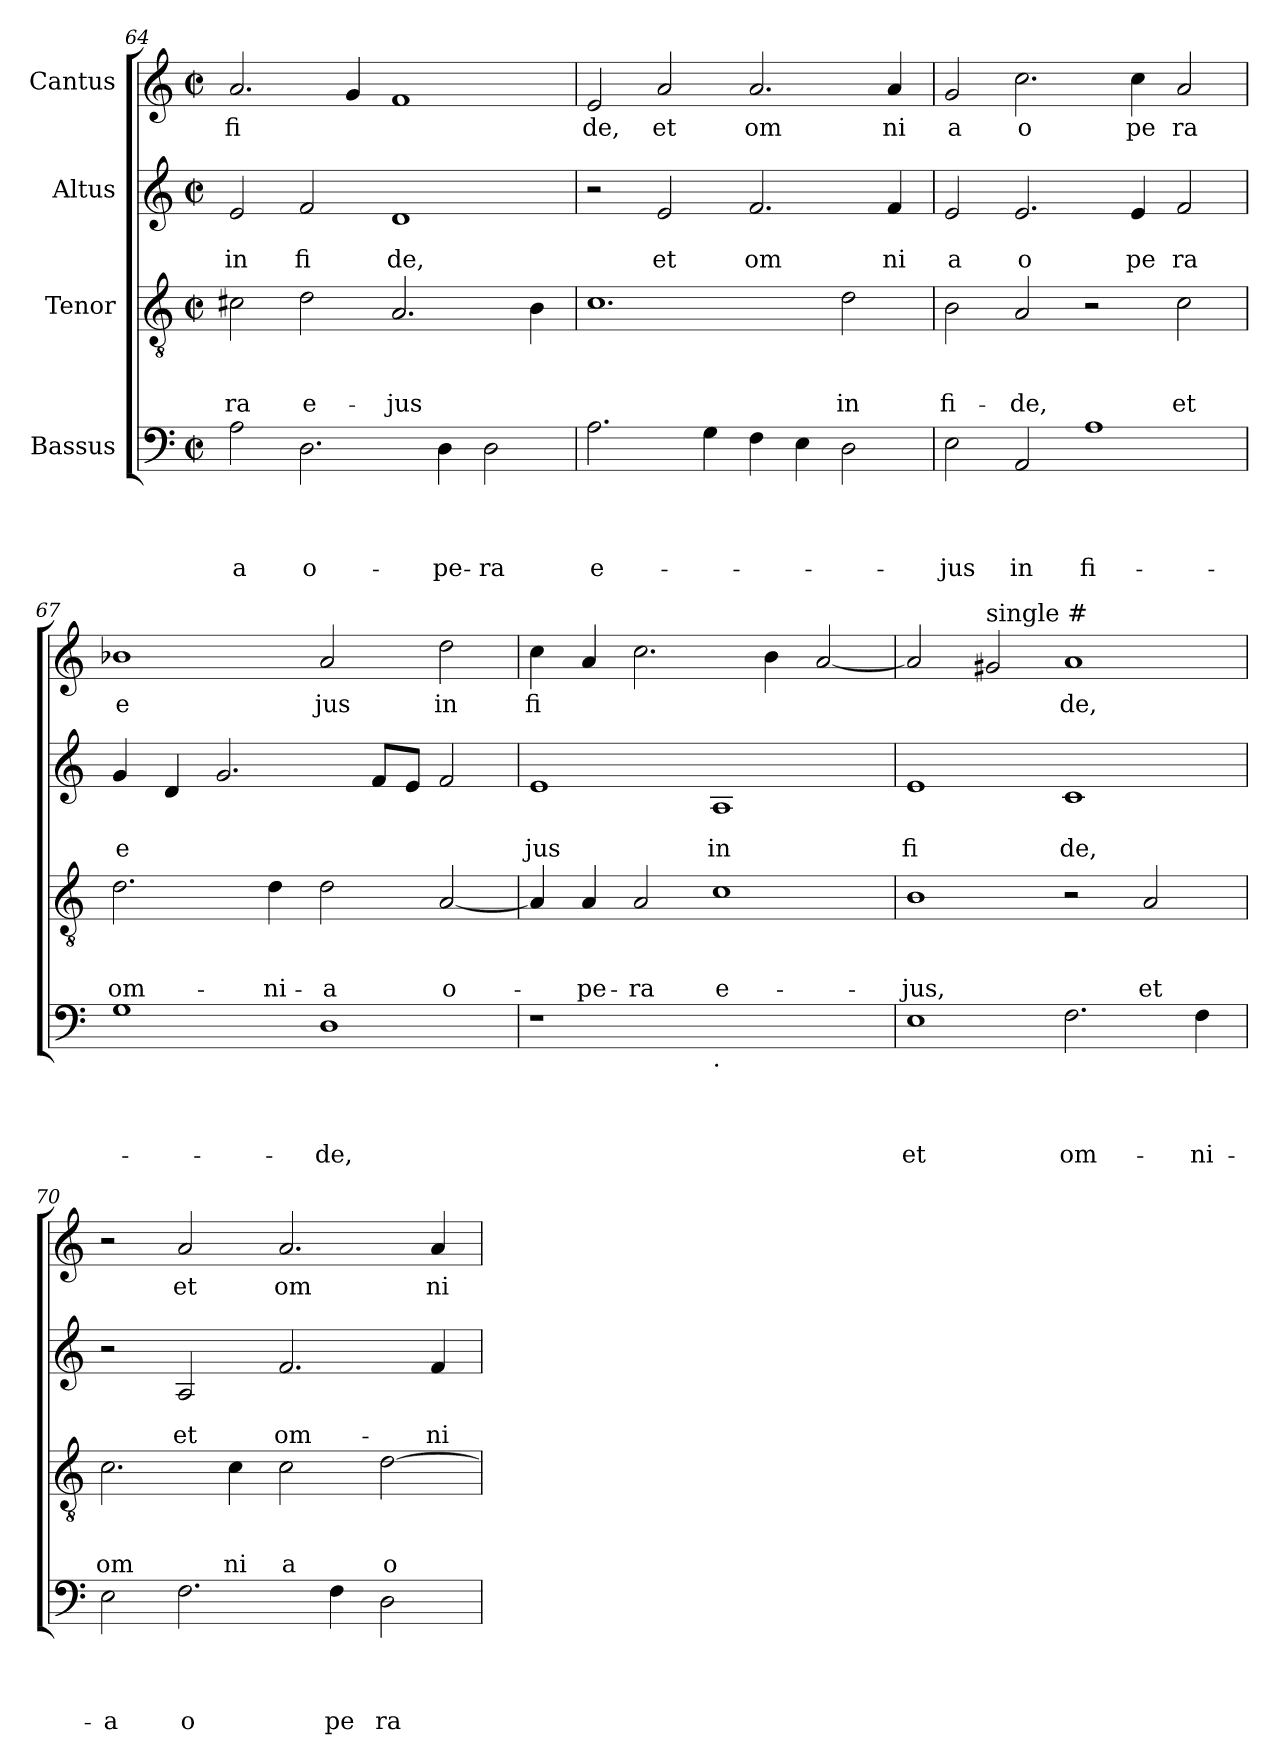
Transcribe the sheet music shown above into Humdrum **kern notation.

**kern	**text	**text	**text	**text	**kern	**text	**text	**text	**kern	**text	**text	**kern	**text
*part4	*part4	*part4	*part4	*part4	*part3	*part3	*part3	*part3	*part2	*part2	*part2	*part1	*part1
*staff4	*staff4	*staff4	*staff4	*staff4	*staff3	*staff3	*staff3	*staff3	*staff2	*staff2	*staff2	*staff1	*staff1
*I"Bassus	*	*	*	*	*I"Tenor	*	*	*	*I"Altus	*	*	*I"Cantus	*
!!LO:LB:g=z
*clefF4	*	*	*	*	*clefGv2	*	*	*	*clefG2	*	*	*clefG2	*
*k[]	*	*	*	*	*k[]	*	*	*	*k[]	*	*	*k[]	*
*C:	*	*	*	*	*C:	*	*	*	*C:	*	*	*C:	*
*M2/2	*	*	*	*	*M2/2	*	*	*	*M2/2	*	*	*M2/2	*
*met(c|)	*	*	*	*	*met(c|)	*	*	*	*met(c|)	*	*	*met(c|)	*
=64	=64	=64	=64	=64	=64	=64	=64	=64	=64	=64	=64	=64	=64
!	!	!	!	!LO:LY:b	!	!	!	!LO:LY:b	!	!	!LO:LY:b	!	!LO:LY:b
2A\	.	.	.	-a	2c#X\	.	.	ra	2e/	.	in	2.a/	fi
!	!	!	!	!LO:LY:b	!	!	!	!LO:LY:b	!	!	!LO:LY:b	!	!
2.D\	.	.	.	o-	2d\	.	.	e-	2f/	.	fi	.	.
.	.	.	.	.	.	.	.	.	.	.	.	4g/	.
!	!	!	!	!	!	!	!	!LO:LY:b	!	!	!LO:LY:b	!	!
.	.	.	.	.	2.A/	.	.	-jus	1d	.	de,	1f	.
!	!	!	!	!LO:LY:b	!	!	!	!	!	!	!	!	!
4D\	.	.	.	-pe-	.	.	.	.	.	.	.	.	.
!	!	!	!	!LO:LY:b	!	!	!	!	!	!	!	!	!
2D\	.	.	.	-ra	.	.	.	.	.	.	.	.	.
.	.	.	.	.	4B\	.	.	.	.	.	.	.	.
=65	=65	=65	=65	=65	=65	=65	=65	=65	=65	=65	=65	=65	=65
!	!	!	!	!LO:LY:b	!	!	!	!	!	!	!	!	!LO:LY:b
2.A\	.	.	.	e-	1.c	.	.	.	2r	.	.	2e/	de,
!	!	!	!	!	!	!	!	!	!	!	!LO:LY:b	!	!LO:LY:b
.	.	.	.	.	.	.	.	.	2e/	.	et	2a/	et
4G\	.	.	.	.	.	.	.	.	.	.	.	.	.
!	!	!	!	!	!	!	!	!	!	!	!LO:LY:b	!	!LO:LY:b
4F\	.	.	.	.	.	.	.	.	2.f/	.	om	2.a/	om
4E\	.	.	.	.	.	.	.	.	.	.	.	.	.
!	!	!	!	!	!	!	!	!LO:LY:b	!	!	!	!	!
2D\	.	.	.	.	2d\	.	.	in	.	.	.	.	.
!	!	!	!	!	!	!	!	!	!	!	!LO:LY:b	!	!LO:LY:b
.	.	.	.	.	.	.	.	.	4f/	.	ni	4a/	ni
=66	=66	=66	=66	=66	=66	=66	=66	=66	=66	=66	=66	=66	=66
!	!	!	!	!LO:LY:b	!	!	!	!LO:LY:b	!	!	!LO:LY:b	!	!LO:LY:b
2E\	.	.	.	-jus	2B\	.	.	fi-	2e/	.	a	2g/	a
!	!	!	!	!LO:LY:b	!	!	!	!LO:LY:b	!	!	!LO:LY:b	!	!LO:LY:b
2AA/	.	.	.	in	2A/	.	.	-de,	2.e/	.	o	2.cc\	o
!	!	!	!	!LO:LY:b	!	!	!	!	!	!	!	!	!
1A	.	.	.	fi-	2r	.	.	.	.	.	.	.	.
!	!	!	!	!	!	!	!	!	!	!	!LO:LY:b	!	!LO:LY:b
.	.	.	.	.	.	.	.	.	4e/	.	pe	4cc\	pe
!	!	!	!	!	!	!	!	!LO:LY:b	!	!	!LO:LY:b	!	!LO:LY:b
.	.	.	.	.	2c\	.	.	et	2f/	.	ra	2a/	ra
=67	=67	=67	=67	=67	=67	=67	=67	=67	=67	=67	=67	=67	=67
!	!	!	!	!	!	!	!	!LO:LY:b	!	!	!LO:LY:b	!	!LO:LY:b
1G	.	.	.	.	2.d\	.	.	om-	4g/	.	e	1b-X	e
.	.	.	.	.	.	.	.	.	4d/	.	.	.	.
.	.	.	.	.	.	.	.	.	2.g/	.	.	.	.
!	!	!	!	!	!	!	!	!LO:LY:b	!	!	!	!	!
.	.	.	.	.	4d\	.	.	-ni-	.	.	.	.	.
!	!	!	!	!LO:LY:b	!	!	!	!LO:LY:b	!	!	!	!	!LO:LY:b
1D	.	.	.	-de,	2d\	.	.	-a	.	.	.	2a/	jus
.	.	.	.	.	.	.	.	.	8f/L	.	.	.	.
.	.	.	.	.	.	.	.	.	8e/J	.	.	.	.
!	!	!	!	!	!	!	!	!LO:LY:b	!	!	!	!	!LO:LY:b
.	.	.	.	.	[<2A/	.	.	o-	2f/	.	.	2dd\	in
=68	=68	=68	=68	=68	=68	=68	=68	=68	=68	=68	=68	=68	=68
!	!	!	!	!	!	!	!	!	!	!	!LO:LY:b	!	!LO:LY:b
1r	.	.	.	.	4A/]	.	.	.	1e	.	jus	4cc\	fi
!	!	!	!	!	!	!	!	!LO:LY:b	!	!	!	!	!
.	.	.	.	.	4A/	.	.	-pe-	.	.	.	4a/	.
!	!	!	!	!	!	!	!	!LO:LY:b	!	!	!	!	!
.	.	.	.	.	2A/	.	.	-ra	.	.	.	2.cc\	.
!LO:TX:b:t=.	!	!	!	!	!	!	!	!	!	!	!	!	!
!	!	!	!	!	!	!	!	!LO:LY:b	!	!	!LO:LY:b	!	!
1ryy	.	.	.	.	1c	.	.	e-	1A	.	in	.	.
.	.	.	.	.	.	.	.	.	.	.	.	4b\	.
.	.	.	.	.	.	.	.	.	.	.	.	[<2a/	.
=69	=69	=69	=69	=69	=69	=69	=69	=69	=69	=69	=69	=69	=69
!	!	!	!	!LO:LY:b	!	!	!	!LO:LY:b	!	!	!LO:LY:b	!	!
1E	.	.	.	et	1B	.	.	-jus,	1e	.	fi	2a/]	.
!	!	!	!	!	!	!	!	!	!	!	!	!LO:TX:a:t=single #	!
.	.	.	.	.	.	.	.	.	.	.	.	2g#/	.
!	!	!	!	!LO:LY:b	!	!	!	!	!	!	!LO:LY:b	!	!LO:LY:b
2.F\	.	.	.	om-	2r	.	.	.	1c	.	de,	1a	de,
!	!	!	!	!	!	!	!	!LO:LY:b	!	!	!	!	!
.	.	.	.	.	2A/	.	.	et	.	.	.	.	.
!	!	!	!	!LO:LY:b	!	!	!	!	!	!	!	!	!
4F\	.	.	.	-ni-	.	.	.	.	.	.	.	.	.
!!LO:PB:g=z
=70	=70	=70	=70	=70	=70	=70	=70	=70	=70	=70	=70	=70	=70
!	!	!	!	!LO:LY:b	!	!	!	!LO:LY:b	!	!	!	!	!
2E\	.	.	.	-a	2.c\	.	.	om	2r	.	.	2r	.
!	!	!	!	!LO:LY:b	!	!	!	!	!	!	!LO:LY:b	!	!LO:LY:b
2.F\	.	.	.	o	.	.	.	.	2A/	.	et	2a/	et
!	!	!	!	!	!	!	!	!LO:LY:b	!	!	!	!	!
.	.	.	.	.	4c\	.	.	ni	.	.	.	.	.
!	!	!	!	!	!	!	!	!LO:LY:b	!	!	!LO:LY:b	!	!LO:LY:b
.	.	.	.	.	2c\	.	.	a	2.f/	.	om-	2.a/	om
!	!	!	!	!LO:LY:b	!	!	!	!	!	!	!	!	!
4F\	.	.	.	pe	.	.	.	.	.	.	.	.	.
!	!	!	!	!LO:LY:b	!	!	!	!LO:LY:b	!	!	!	!	!
2D\	.	.	.	ra	[>2d\	.	.	o	.	.	.	.	.
!	!	!	!	!	!	!	!	!	!	!	!LO:LY:b	!	!LO:LY:b
.	.	.	.	.	.	.	.	.	4f/	.	-ni-	4a/	ni
=	=	=	=	=	=	=	=	=	=	=	=	=	=
*-	*-	*-	*-	*-	*-	*-	*-	*-	*-	*-	*-	*-	*-
